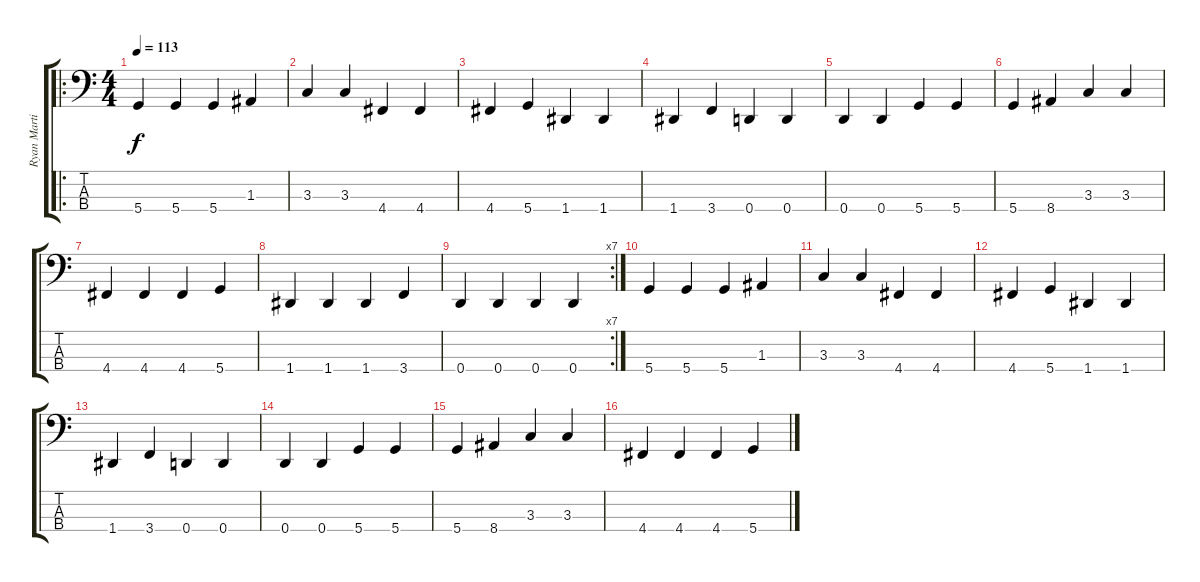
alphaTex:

\track ("Ryan Martinie" "Ryan Marti") {instrument electricbasspick}
\staff {score tabs}
\tuning (G2 D2 A1 D1) {hide}
\ro
\ts (4 4)
\tempo 113
\clef f4
\ks c
5.4.4{dy f} 5.4.4 5.4.4 1.3.4 |
3.3.4 3.3.4 4.4.4 4.4.4 |
4.4.4 5.4.4 1.4.4 1.4.4 |
1.4.4 3.4.4 0.4.4 0.4.4 |
0.4.4 0.4.4 5.4.4 5.4.4 |
5.4.4 8.4.4 3.3.4 3.3.4 |
4.4.4 4.4.4 4.4.4 5.4.4 |
1.4.4 1.4.4 1.4.4 3.4.4 |
\rc 7
0.4.4 0.4.4 0.4.4 0.4.4 |
5.4.4 5.4.4 5.4.4 1.3.4 |
3.3.4 3.3.4 4.4.4 4.4.4 |
4.4.4 5.4.4 1.4.4 1.4.4 |
1.4.4 3.4.4 0.4.4 0.4.4 |
0.4.4 0.4.4 5.4.4{volume 3} 5.4.4 |
5.4.4 8.4.4 3.3.4 3.3.4 |
4.4.4 4.4.4 4.4.4 5.4.4
